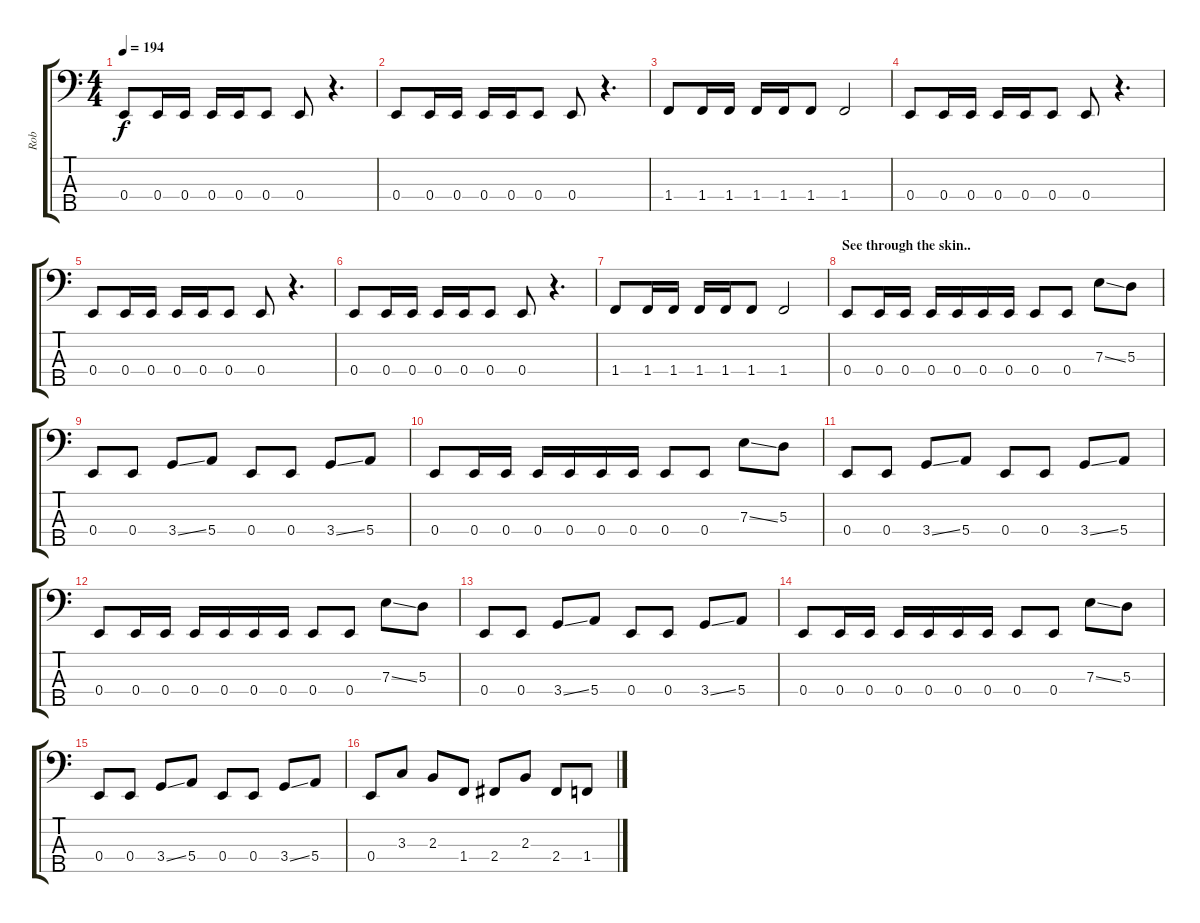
\track ("Rob" "Rob") {instrument electricbassfinger}
\staff {score tabs}
\tuning (G2 D2 A1 E1 B0) {hide}
\ts (4 4)
\tempo 194
\clef f4
\ks c
0.4.8{dy f} 0.4.16 0.4.16 0.4.16 0.4.16 0.4.8 0.4.8 r.4{d} |
0.4.8 0.4.16 0.4.16 0.4.16 0.4.16 0.4.8 0.4.8 r.4{d} |
1.4.8 1.4.16 1.4.16 1.4.16 1.4.16 1.4.8 1.4.2 |
0.4.8 0.4.16 0.4.16 0.4.16 0.4.16 0.4.8 0.4.8 r.4{d} |
0.4.8 0.4.16 0.4.16 0.4.16 0.4.16 0.4.8 0.4.8 r.4{d} |
0.4.8 0.4.16 0.4.16 0.4.16 0.4.16 0.4.8 0.4.8 r.4{d} |
1.4.8 1.4.16 1.4.16 1.4.16 1.4.16 1.4.8 1.4.2 |
\section ("" "See through the skin..")
0.4.8 0.4.16 0.4.16 0.4.16 0.4.16 0.4.16 0.4.16 0.4.8 0.4.8 7.3{ss}.8 5.3.8 |
0.4.8 0.4.8 3.4{ss}.8 5.4.8 0.4.8 0.4.8 3.4{ss}.8 5.4.8 |
0.4.8 0.4.16 0.4.16 0.4.16 0.4.16 0.4.16 0.4.16 0.4.8 0.4.8 7.3{ss}.8 5.3.8 |
0.4.8 0.4.8 3.4{ss}.8 5.4.8 0.4.8 0.4.8 3.4{ss}.8 5.4.8 |
0.4.8 0.4.16 0.4.16 0.4.16 0.4.16 0.4.16 0.4.16 0.4.8 0.4.8 7.3{ss}.8 5.3.8 |
0.4.8 0.4.8 3.4{ss}.8 5.4.8 0.4.8 0.4.8 3.4{ss}.8 5.4.8 |
0.4.8 0.4.16 0.4.16 0.4.16 0.4.16 0.4.16 0.4.16 0.4.8 0.4.8 7.3{ss}.8 5.3.8 |
0.4.8 0.4.8 3.4{ss}.8 5.4.8 0.4.8 0.4.8 3.4{ss}.8 5.4.8 |
\section ("" "")
0.4.8 3.3.8 2.3.8 1.4.8 2.4.8 2.3.8 2.4.8 1.4.8
